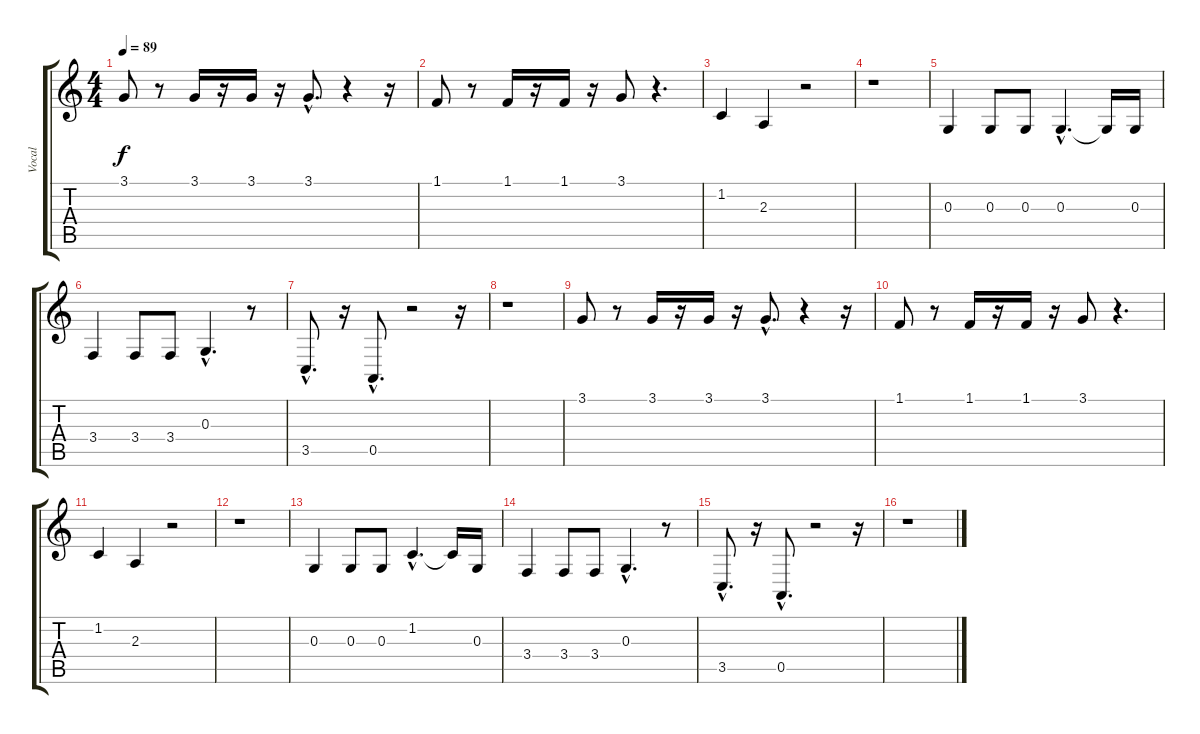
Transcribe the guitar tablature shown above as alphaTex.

\track ("Vocal" "Vocal") {instrument altosax}
\staff {score tabs}
\tuning (E4 B3 G3 D3 A2 E2) {hide}
\ts (4 4)
\tempo 89
\clef g2
\ks c
3.1.8{dy f} r.8 3.1.16 r.16 3.1.16 r.16 3.1{hac}.8{d} r.4 r.16 |
1.1.8 r.8 1.1.16 r.16 1.1.16 r.16 3.1.8 r.4{d} |
1.2.4 2.3.4 r.2 |
r.1 |
0.3.4 0.3.8 0.3.8 0.3{hac}.4{d} 0.3{t}.16 0.3.16 |
3.4.4 3.4.8 3.4.8 0.3{hac}.4{d} r.8 |
3.5{hac}.8{d} r.16 0.5{hac}.8{d} r.2 r.16 |
r.1 |
3.1.8 r.8 3.1.16 r.16 3.1.16 r.16 3.1{hac}.8{d} r.4 r.16 |
1.1.8 r.8 1.1.16 r.16 1.1.16 r.16 3.1.8 r.4{d} |
1.2.4 2.3.4 r.2 |
r.1 |
0.3.4 0.3.8 0.3.8 1.2{hac}.4{d} 1.2{t}.16 0.3.16 |
3.4.4 3.4.8 3.4.8 0.3{hac}.4{d} r.8 |
3.5{hac}.8{d} r.16 0.5{hac}.8{d} r.2 r.16 |
r.1
